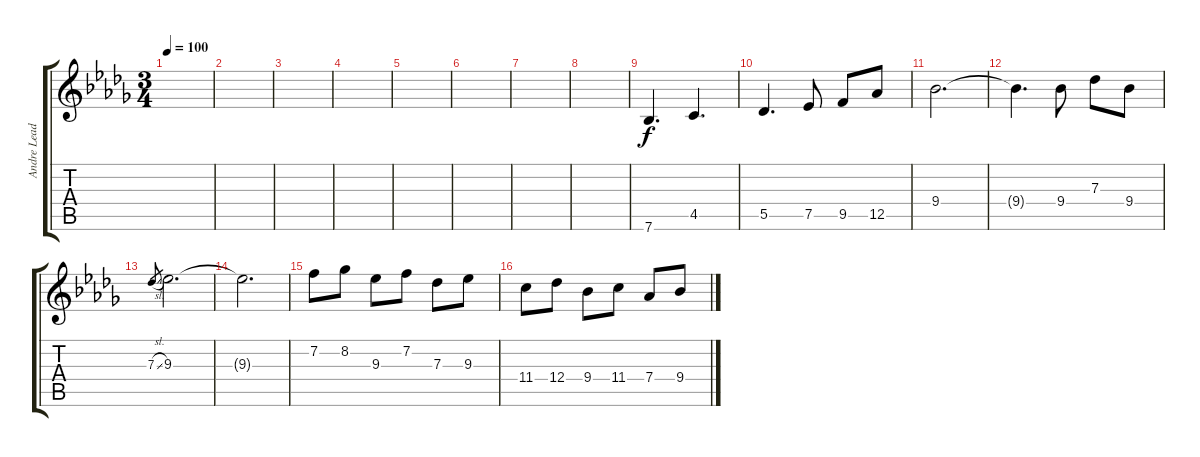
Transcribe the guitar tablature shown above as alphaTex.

\track ("Andre Lead" "Andre Lead") {instrument distortionguitar}
\staff {score tabs}
\tuning (Eb4 Bb3 Gb3 Db3 Ab2 Eb2) {hide}
\ts (3 4)
\tempo 100
\clef g2
\ks bbminor
|
|
|
|
|
|
|
|
7.6.4{d volume 12} 4.5.4{d} |
5.5.4{d} 7.5.8 9.5.8 12.5.8 |
9.4.2{d} |
9.4{t}.4{d} 9.4.8 7.3.8 9.4.8 |
7.3{sl}.8{gr} 9.3.2{d} |
9.3{t}.2{d} |
7.2.8 8.2.8 9.3.8 7.2.8 7.3.8 9.3.8 |
11.4.8 12.4.8 9.4.8 11.4.8 7.4.8 9.4.8
